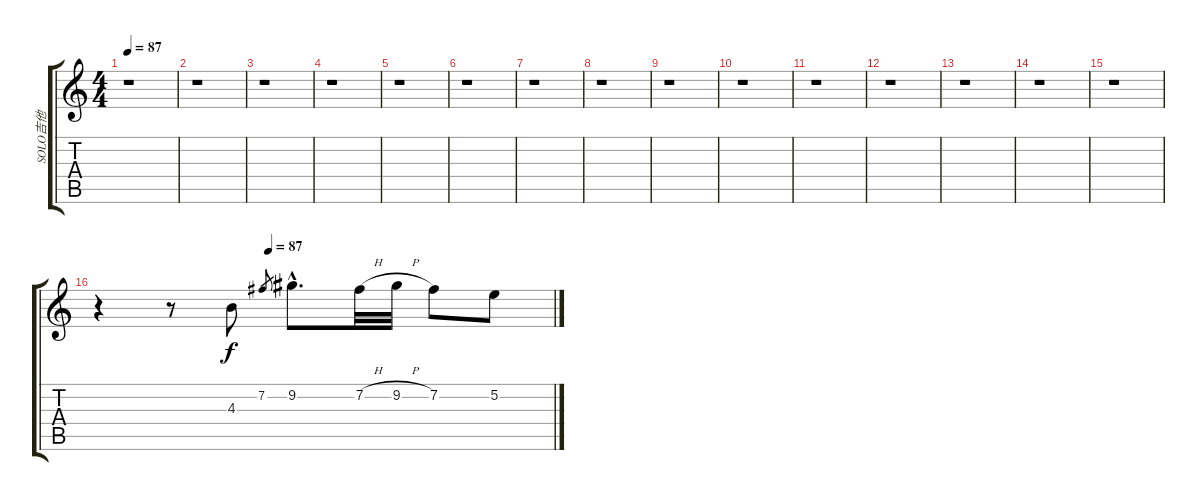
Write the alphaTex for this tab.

\track ("SOLO吉他" "SOLO吉他") {instrument acousticguitarnylon}
\staff {score tabs}
\tuning (E4 B3 G3 D3 A2 E2) {hide}
\ts (4 4)
\tempo 87
\clef g2
\ks c
r.1{dy f} |
r.1 |
r.1 |
r.1 |
r.1 |
r.1 |
r.1 |
r.1 |
r.1 |
r.1 |
r.1 |
r.1 |
r.1 |
r.1 |
r.1 |
\tempo (87 0.375)
r.4 r.8 4.3.8{volume 16 balance 11 instrument acousticguitarnylon} 7.2.8{gr} 9.2{hac}.8{d} 7.2{h}.32 9.2{h}.32 7.2.8 5.2.8
